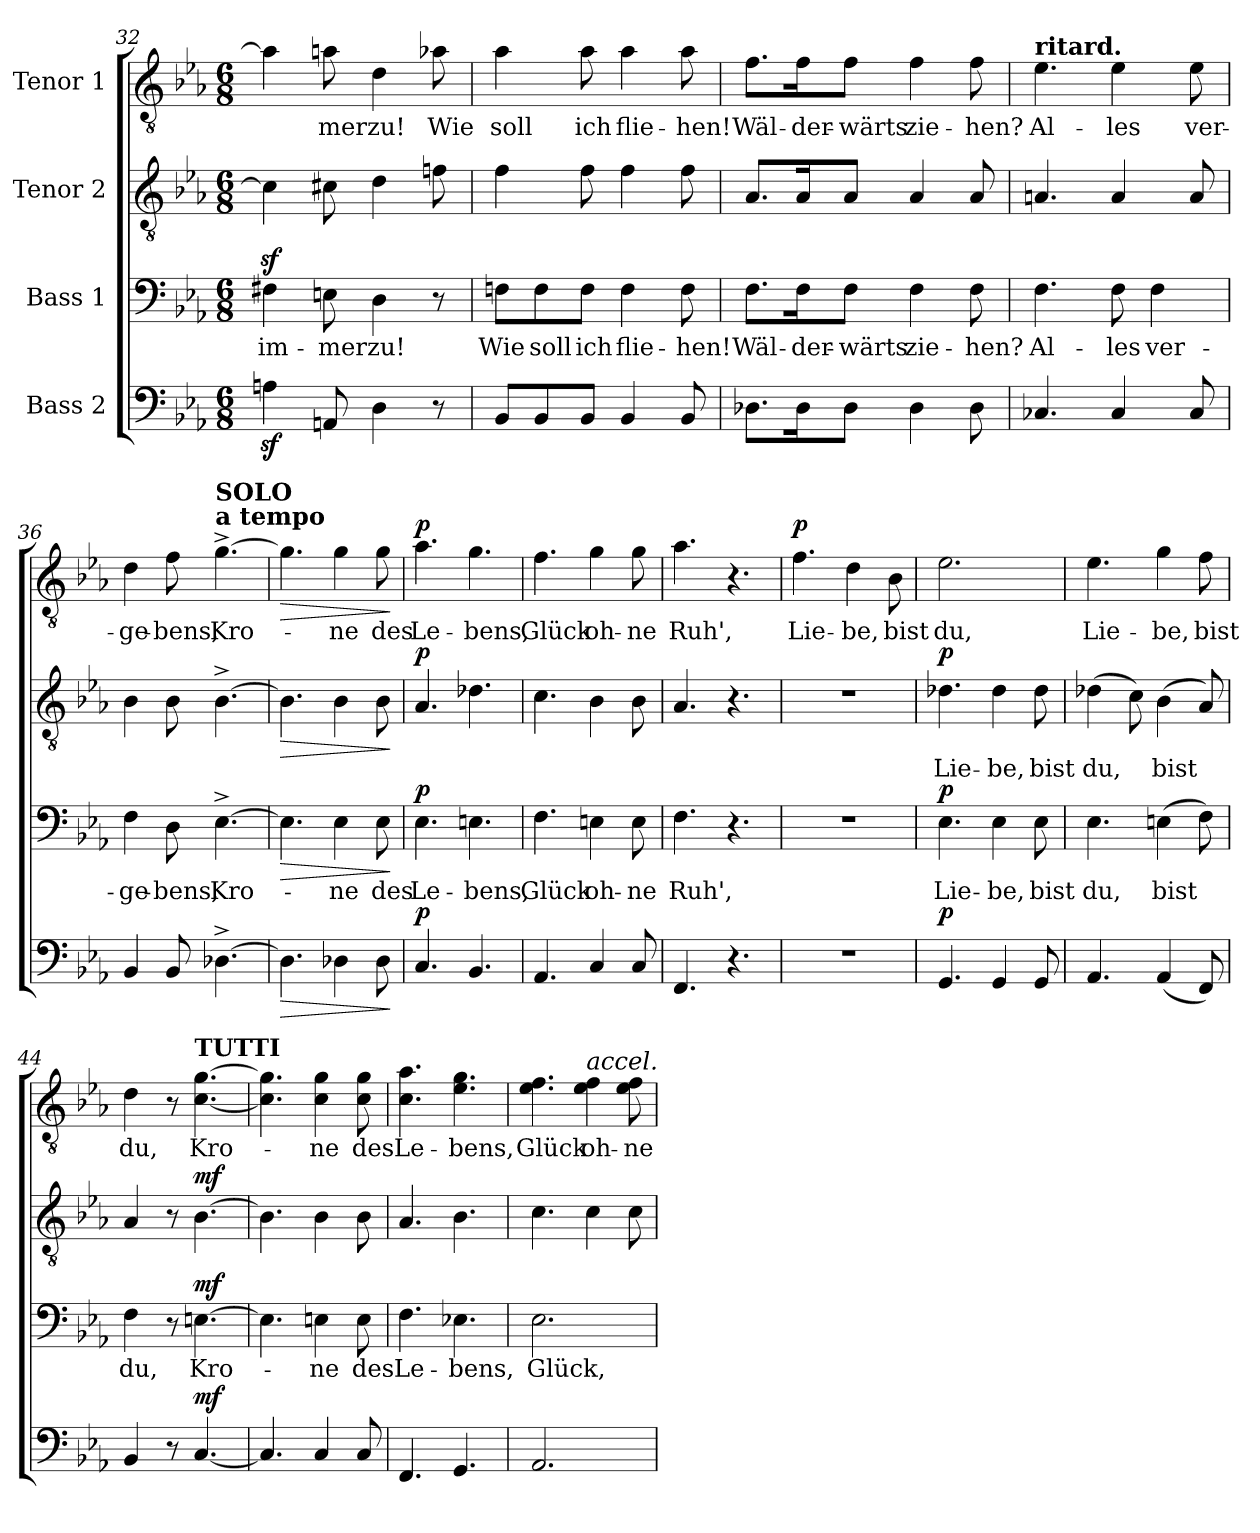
**kern	**dynam	**kern	**text	**dynam	**kern	**text	**dynam	**kern	**text	**dynam
*part4	*part4	*part3	*part3	*part3	*part2	*part2	*part2	*part1	*part1	*part1
*staff4	*staff4	*staff3	*staff3	*staff3	*staff2	*staff2	*staff2	*staff1	*staff1	*staff1
*I"Bass 2	*	*I"Bass 1	*	*	*I"Tenor 2	*	*	*I"Tenor 1	*	*
*clefF4	*	*clefF4	*	*	*clefGv2	*	*	*clefGv2	*	*
*k[b-e-a-]	*	*k[b-e-a-]	*	*	*k[b-e-a-]	*	*	*k[b-e-a-]	*	*
*M6/8	*	*M6/8	*	*	*M6/8	*	*	*M6/8	*	*
=32	=32	=32	=32	=32	=32	=32	=32	=32	=32	=32
4Anz>\	.	4F#Xz>\	im-	.	4c#\]	.	.	4a\]	.	.
8AAn/	.	8En\	-mer	.	8c#X\	.	.	8an\	-mer	.
4D\	.	4D\	zu!	.	4d\	.	.	4d\	zu!	.
8r	.	8r	.	.	8fn\	.	.	8a-X\	Wie	.
=33	=33	=33	=33	=33	=33	=33	=33	=33	=33	=33
8BB-/L	.	8Fn\L	Wie	.	4f\	.	.	4a-\	soll	.
8BB-/	.	8F\	soll	.	.	.	.	.	.	.
8BB-/J	.	8F\J	ich	.	8f\	.	.	8a-\	ich	.
4BB-/	.	4F\	flie-	.	4f\	.	.	4a-\	flie-	.
8BB-/	.	8F\	-hen!	.	8f\	.	.	8a-\	-hen!	.
=34	=34	=34	=34	=34	=34	=34	=34	=34	=34	=34
8.D-X\L	.	8.F\L	Wäl-	.	8.A-/L	.	.	8.f\L	Wäl-	.
16D-\K	.	16F\K	-der-	.	16A-/K	.	.	16f\K	-der-	.
8D-\J	.	8F\J	-wärts	.	8A-/J	.	.	8f\J	-wärts	.
4D-\	.	4F\	zie-	.	4A-/	.	.	4f\	zie-	.
8D-\	.	8F\	-hen?	.	8A-/	.	.	8f\	-hen?	.
!!LO:PB:g=z
=35	=35	=35	=35	=35	=35	=35	=35	=35	=35	=35
!	!	!	!	!	!	!	!	!LO:TX:a:B:t=ritard.	!	!
4.C-X/	.	4.F\	Al-	.	4.An/	.	.	4.e-\	Al-	.
4C-/	.	8F\	-les	.	4A/	.	.	4e-\	-les	.
.	.	4F\	ver-	.	.	.	.	.	.	.
8C-/	.	.	.	.	8A/	.	.	8e-\	ver-	.
=36	=36	=36	=36	=36	=36	=36	=36	=36	=36	=36
4BB-/	.	4F\	-ge-	.	4B-\	.	.	4d\	-ge-	.
8BB-/	.	8D\	-bens,	.	8B-\	.	.	8f\	-bens,	.
!	!	!	!	!	!	!	!	!LO:TX:a:B:t=a tempo	!	!
!	!	!	!	!	!	!	!	!LO:TX:a:B:t=SOLO	!	!
[4.D-X^\	.	[4.E-^\	Kro-	.	[4.B-^\	.	.	[4.g^\	Kro-	.
=37	=37	=37	=37	=37	=37	=37	=37	=37	=37	=37
!	!LO:HP:b	!	!	!LO:HP:b	!	!	!LO:HP:b	!	!	!LO:HP:b
4.D-\]	>	4.E-\]	.	>	4.B-\]	.	>	4.g\]	.	>
4D-X\	.	4E-\	-ne	.	4B-\	.	.	4g\	-ne	.
8D-\	.	8E-\	des	.	8B-\	.	.	8g\	des	.
.	]	.	.	]	.	.	]	.	.	]
=38	=38	=38	=38	=38	=38	=38	=38	=38	=38	=38
!	!LO:DY:a	!	!	!LO:DY:a	!	!	!LO:DY:a	!	!	!LO:DY:a
4.C/	p	4.E-\	Le-	p	4.A-/	.	p	4.a-\	Le-	p
4.BB-/	.	4.En\	-bens,	.	4.d-X\	.	.	4.g\	-bens,	.
=39	=39	=39	=39	=39	=39	=39	=39	=39	=39	=39
4.AA-/	.	4.F\	Glück	.	4.c\	.	.	4.f\	Glück	.
4C/	.	4En\	oh-	.	4B-\	.	.	4g\	oh-	.
8C/	.	8E\	-ne	.	8B-\	.	.	8g\	-ne	.
=40	=40	=40	=40	=40	=40	=40	=40	=40	=40	=40
4.FF/	.	4.F\	Ruh',	.	4.A-/	.	.	4.a-\	Ruh',	.
4.r	.	4.r	.	.	4.r	.	.	4.r	.	.
!!LO:LB:g=z
=41	=41	=41	=41	=41	=41	=41	=41	=41	=41	=41
!	!	!	!	!	!	!	!	!	!	!LO:DY:a
2.r	.	2.r	.	.	2.r	.	.	4.f\	Lie-	p
.	.	.	.	.	.	.	.	4d\	-be,	.
.	.	.	.	.	.	.	.	8B-\	bist	.
=42	=42	=42	=42	=42	=42	=42	=42	=42	=42	=42
!	!LO:DY:a	!	!	!LO:DY:a	!	!	!LO:DY:a	!	!	!
4.GG/	p	4.E-\	Lie-	p	4.d-X\	Lie-	p	2.e-\	du,	.
4GG/	.	4E-\	-be,	.	4d-\	-be,	.	.	.	.
8GG/	.	8E-\	bist	.	8d-\	bist	.	.	.	.
=43	=43	=43	=43	=43	=43	=43	=43	=43	=43	=43
4.AA-/	.	4.E-\	du,	.	(4d-X\	du,	.	4.e-\	Lie-	.
.	.	.	.	.	8c\)	.	.	.	.	.
(4AA-/	.	(4En\	bist	.	(4B-\	bist	.	4g\	-be,	.
8FF/)	.	8F\)	.	.	8A-/)	.	.	8f\	bist	.
=44	=44	=44	=44	=44	=44	=44	=44	=44	=44	=44
4BB-/	.	4F\	du,	.	4A-/	.	.	4d\	du,	.
8r	.	8r	.	.	8r	.	.	8r	.	.
!	!	!	!	!	!	!	!	!LO:TX:a:B:t=TUTTI	!	!
!	!LO:DY:a	!	!	!LO:DY:a	!	!	!LO:DY:a	!	!	!LO:DY:a
!	!	!	!	!	!	!	!	!	!	!LO:DY:n=1:b
[4.C/	mf	[4.En\	Kro-	mf	[4.B-\	.	mf	[4.c\ [4.g\	Kro-	mf mf
=45	=45	=45	=45	=45	=45	=45	=45	=45	=45	=45
4.C/]	.	4.E\]	.	.	4.B-\]	.	.	4.c\] 4.g\]	.	.
4C/	.	4En\	-ne	.	4B-\	.	.	4c\ 4g\	-ne	.
8C/	.	8E\	des	.	8B-\	.	.	8c\ 8g\	des	.
=46	=46	=46	=46	=46	=46	=46	=46	=46	=46	=46
4.FF/	.	4.F\	Le-	.	4.A-/	.	.	4.c\ 4.a-\	Le-	.
4.GG/	.	4.E-X\	-bens,	.	4.B-\	.	.	4.e-\ 4.g\	-bens,	.
!!LO:LB:g=z
=47	=47	=47	=47	=47	=47	=47	=47	=47	=47	=47
2.AA-/	.	2.E-\	Glück,	.	4.c\	.	.	4.e-\ 4.f\	Glück	.
!	!	!	!	!	!	!	!	!LO:TX:a:i:t=accel.	!	!
.	.	.	.	.	4c\	.	.	4e-\ 4f\	oh-	.
.	.	.	.	.	8c\	.	.	8e-\ 8f\	-ne	.
=	=	=	=	=	=	=	=	=	=	=
*-	*-	*-	*-	*-	*-	*-	*-	*-	*-	*-
